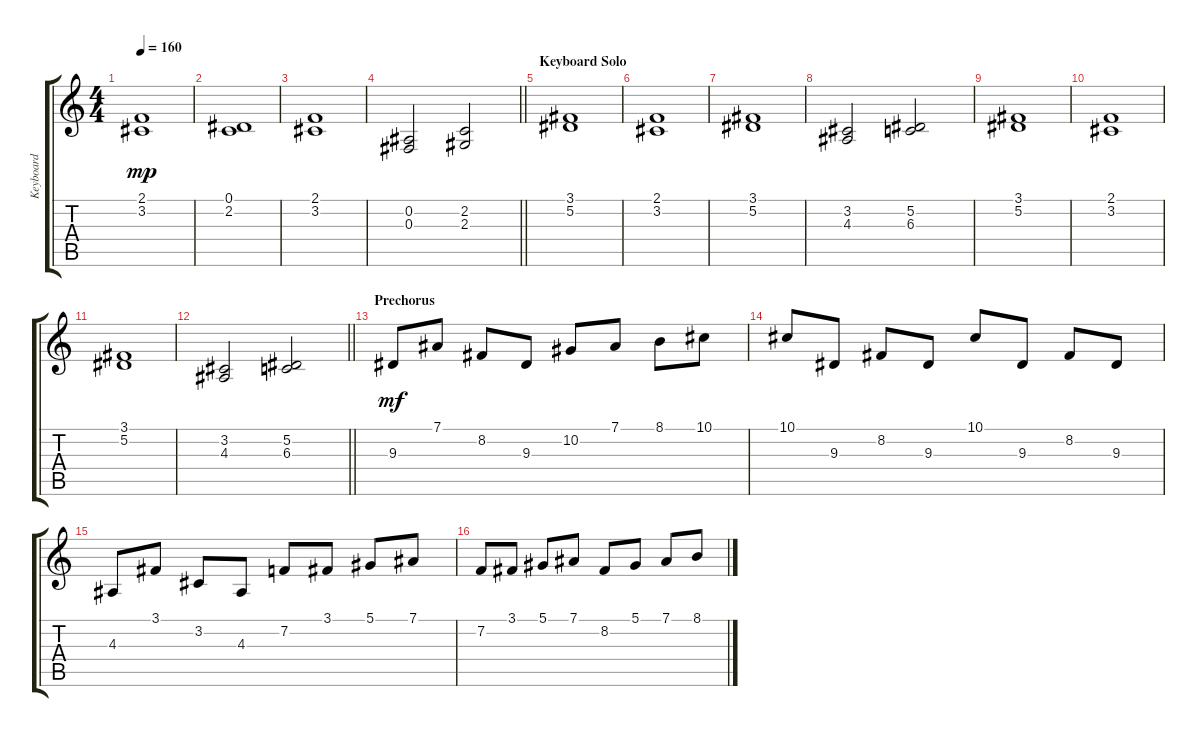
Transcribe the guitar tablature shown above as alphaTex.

\track ("Keyboard" "Keyboard") {instrument stringensemble1}
\staff {score tabs}
\tuning (Eb4 Bb3 Gb3 Db3 Ab2 Eb2) {hide}
\ts (4 4)
\tempo 160
\clef g2
\ks c
(2.1 3.2).1{dy mp} |
(0.1 2.2).1 |
(2.1 3.2).1 |
\barLineRight lightlight
(0.2 0.3).2 (2.2 2.3).2 |
\section ("" "Keyboard Solo")
(3.1 5.2).1 |
(2.1 3.2).1 |
(3.1 5.2).1 |
(3.2 4.3).2 (5.2 6.3).2 |
(3.1 5.2).1 |
(2.1 3.2).1 |
(3.1 5.2).1 |
\barLineRight lightlight
(3.2 4.3).2 (5.2 6.3).2 |
\section ("" "Prechorus")
9.3.8{dy mf} 7.1.8 8.2.8 9.3.8 10.2.8 7.1.8 8.1.8 10.1.8 |
10.1.8 9.3.8 8.2.8 9.3.8 10.1.8 9.3.8 8.2.8 9.3.8 |
4.3.8 3.1.8 3.2.8 4.3.8 7.2.8 3.1.8 5.1.8 7.1.8 |
7.2.8 3.1.8 5.1.8 7.1.8 8.2.8 5.1.8 7.1.8 8.1.8
